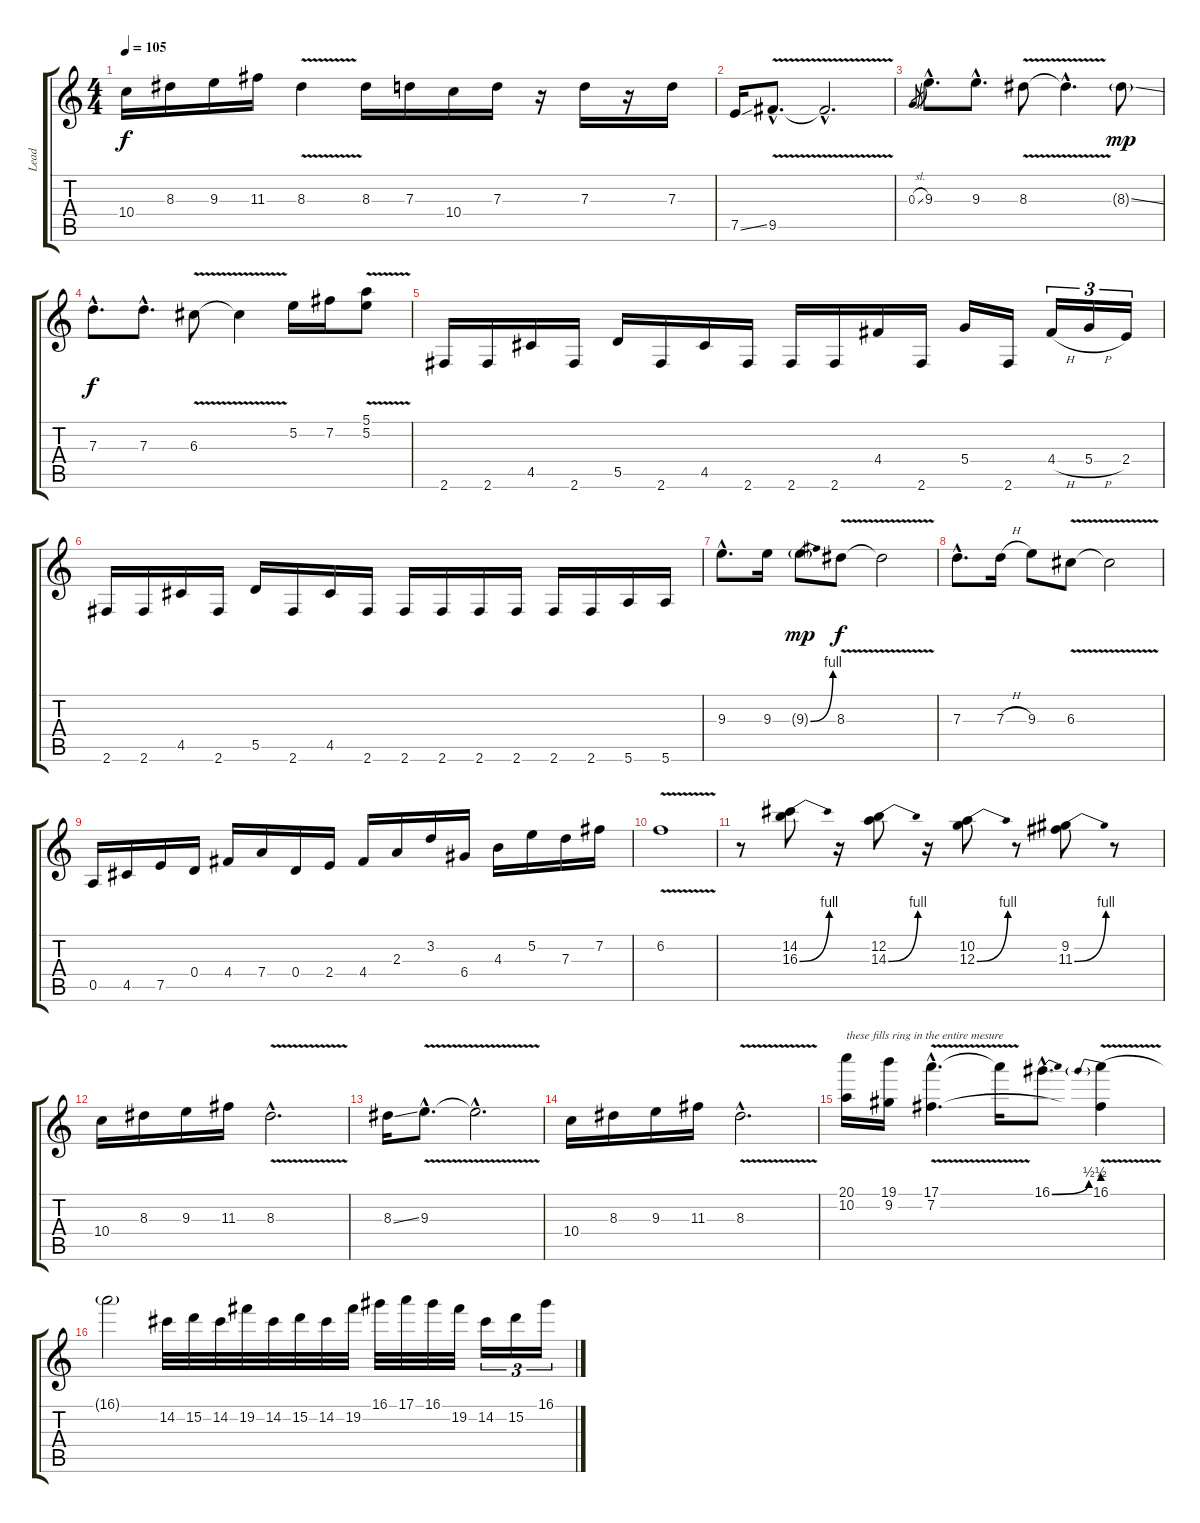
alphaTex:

\track ("Lead" "Lead") {instrument distortionguitar}
\staff {score tabs}
\tuning (E4 B3 G3 D3 A2 E2) {hide}
\ts (4 4)
\tempo 105
\clef g2
\ks c
10.4.16{dy f} 8.3.16 9.3.16 11.3.16 8.3{v}.4 8.3.16 7.3.16 10.4.16 7.3.16 r.16 7.3.16 r.16 7.3.16 |
7.5{ss}.16 9.5{v hac}.8{d} 9.5{v hac t}.2{d} |
0.3{sl}.8{gr} 9.3{hac}.8{d} 9.3{hac}.8{d} 8.3{v}.8 8.3{v hac t}.4{d} 8.3{ss g}.8{dy mp} |
7.3{hac}.8{d dy f} 7.3{hac}.8{d} 6.3{v}.8 6.3{v t}.4 5.2.16 7.2.16 (5.1{v} 5.2{v}).8 |
2.6.16 2.6.16 4.5.16 2.6.16 5.5.16 2.6.16 4.5.16 2.6.16 2.6.16 2.6.16 4.4.16 2.6.16 5.4.16 2.6.16 4.4{h}.16{tu (3 2)} 5.4{h}.16{tu (3 2)} 2.4.16{tu (3 2)} |
2.6.16 2.6.16 4.5.16 2.6.16 5.5.16 2.6.16 4.5.16 2.6.16 2.6.16 2.6.16 2.6.16 2.6.16 2.6.16 2.6.16 5.6.16 5.6.16 |
9.3{hac}.8{d} 9.3.16 9.3{be (bend 0 0 60 4) g}.8{dy mp} 8.3{v}.8{dy f} 8.3{v t}.2 |
7.3{hac}.8{d} 7.3{h}.16 9.3.8 6.3{v}.8 6.3{v t}.2 |
0.5.16 4.5.16 7.5.16 0.4.16 4.4.16 7.4.16 0.4.16 2.4.16 4.4.16 2.3.16 3.2.16 6.4.16 4.3.16 5.2.16 7.3.16 7.2.16 |
6.2{v}.1 |
r.8 (14.2 16.3{be (bend 0 0 60 4)}).8 r.16 (12.2 14.3{be (bend 0 0 60 4)}).8 r.16 (10.2 12.3{be (bend 0 0 60 4)}).8 r.8 (9.2 11.3{be (bend 0 0 60 4)}).8 r.8 |
10.4.16 8.3.16 9.3.16 11.3.16 8.3{v hac}.2{d} |
8.3{ss}.16 9.3{v hac}.8{d} 9.3{v hac t}.2{d} |
10.4.16 8.3.16 9.3.16 11.3.16 8.3{v hac}.2{d} |
(20.1 10.2).16{txt "these fills ring in the entire mesure"} (19.1 9.2).16 (17.1{v hac} 7.2{v hac}).4{d} 17.1{t}.16 16.1{be (bend 0 0 60 2) hac}.8{d} (16.1{be (prebend 0 2 60 2)} 7.2{t}).4 |
16.1{t}.2 14.2.32 15.2.32 14.2.32 19.2.32 14.2.32 15.2.32 14.2.32 19.2.32 16.1.32 17.1.32 16.1.32 19.2.32 14.2.16{tu (3 2)} 15.2.16{tu (3 2)} 16.1.16{tu (3 2)}
